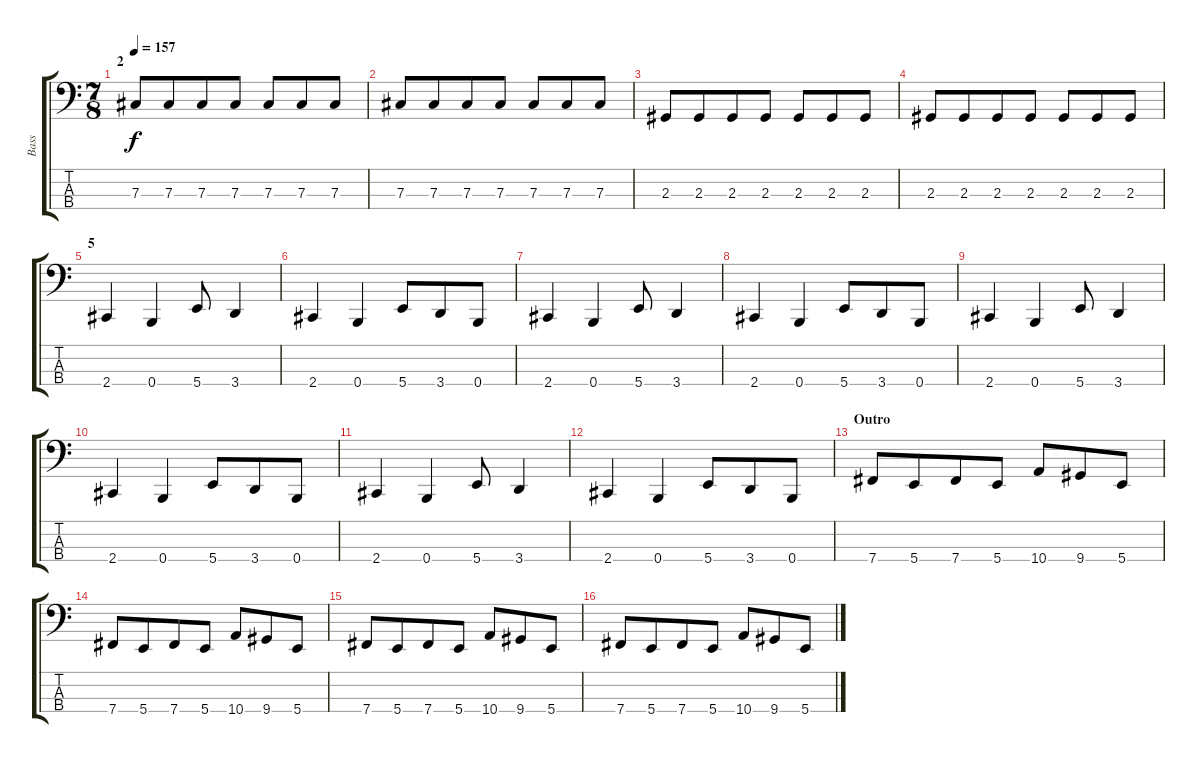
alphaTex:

\track ("Bass" "Bass") {instrument electricbassfinger}
\staff {score tabs}
\tuning (E2 B1 Gb1 B0) {hide}
\ts (7 8)
\section ("" "2")
\tempo 157
\clef f4
\ks c
7.3.8{dy f} 7.3.8 7.3.8 7.3.8 7.3.8 7.3.8 7.3.8 |
7.3.8 7.3.8 7.3.8 7.3.8 7.3.8 7.3.8 7.3.8 |
2.3.8 2.3.8 2.3.8 2.3.8 2.3.8 2.3.8 2.3.8 |
2.3.8 2.3.8 2.3.8 2.3.8 2.3.8 2.3.8 2.3.8 |
\section ("" "5")
2.4.4 0.4.4 5.4.8 3.4.4 |
2.4.4 0.4.4 5.4.8 3.4.8 0.4.8 |
2.4.4 0.4.4 5.4.8 3.4.4 |
2.4.4 0.4.4 5.4.8 3.4.8 0.4.8 |
2.4.4 0.4.4 5.4.8 3.4.4 |
2.4.4 0.4.4 5.4.8 3.4.8 0.4.8 |
2.4.4 0.4.4 5.4.8 3.4.4 |
2.4.4 0.4.4 5.4.8 3.4.8 0.4.8 |
\section ("" "Outro")
7.4.8 5.4.8 7.4.8 5.4.8 10.4.8 9.4.8 5.4.8 |
7.4.8 5.4.8 7.4.8 5.4.8 10.4.8 9.4.8 5.4.8 |
7.4.8 5.4.8 7.4.8 5.4.8 10.4.8 9.4.8 5.4.8 |
7.4.8 5.4.8 7.4.8 5.4.8 10.4.8 9.4.8 5.4.8
